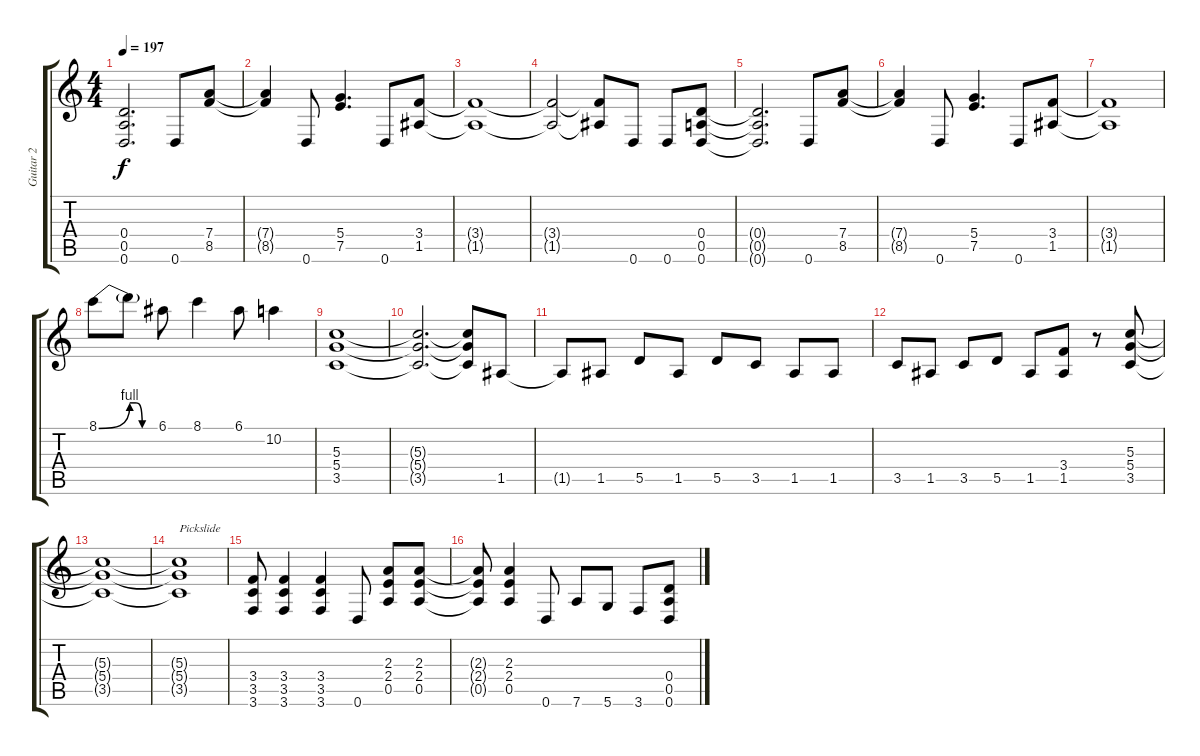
\track ("Guitar 2" "Guitar 2") {instrument distortionguitar}
\staff {score tabs}
\tuning (E4 B3 G3 D3 A2 D2) {hide}
\ts (4 4)
\tempo 197
\clef g2
\ks c
(0.4 0.5 0.6).2{d dy f} 0.6.8 (7.4 8.5).8 |
(7.4{t} 8.5{t}).4 0.6.8 (5.4 7.5).4{d} 0.6.8 (3.4 1.5).8 |
(3.4{t} 1.5{t}).1 |
(3.4{t} 1.5{t}).2 (3.4{t} 1.5{t}).8 0.6.8 0.6.8 (0.4 0.5 0.6).8 |
(0.4{t} 0.5{t} 0.6{t}).2{d} 0.6.8 (7.4 8.5).8 |
(7.4{t} 8.5{t}).4 0.6.8 (5.4 7.5).4{d} 0.6.8 (3.4 1.5).8 |
(3.4{t} 1.5{t}).1 |
8.1{be (bend 0 0 60 4)}.8 8.1{be (custom 0 4 15 4 30 0 60 0) t}.8 6.1.8 8.1.4 6.1.8 10.2.4 |
(5.3 5.4 3.5).1 |
(5.3{t} 5.4{t} 3.5{t}).2{d} (5.3{t} 5.4{t} 3.5{t}).8 1.5.8 |
1.5{t}.8 1.5.8 5.5.8 1.5.8 5.5.8 3.5.8 1.5.8 1.5.8 |
3.5.8 1.5.8 3.5.8 5.5.8 1.5.8 (3.4 1.5).8 r.8 (5.3 5.4 3.5).8 |
(5.3{t} 5.4{t} 3.5{t}).1 |
(5.3{t} 5.4{t} 3.5{t}).1{txt "Pickslide"} |
(3.4 3.5 3.6).8 (3.4 3.5 3.6).4 (3.4 3.5 3.6).4 0.6.8 (2.3 2.4 0.5).8 (2.3 2.4 0.5).8 |
(2.3{t} 2.4{t} 0.5{t}).8 (2.3 2.4 0.5).4 0.6.8 7.6.8 5.6.8 3.6.8 (0.4 0.5 0.6).8
